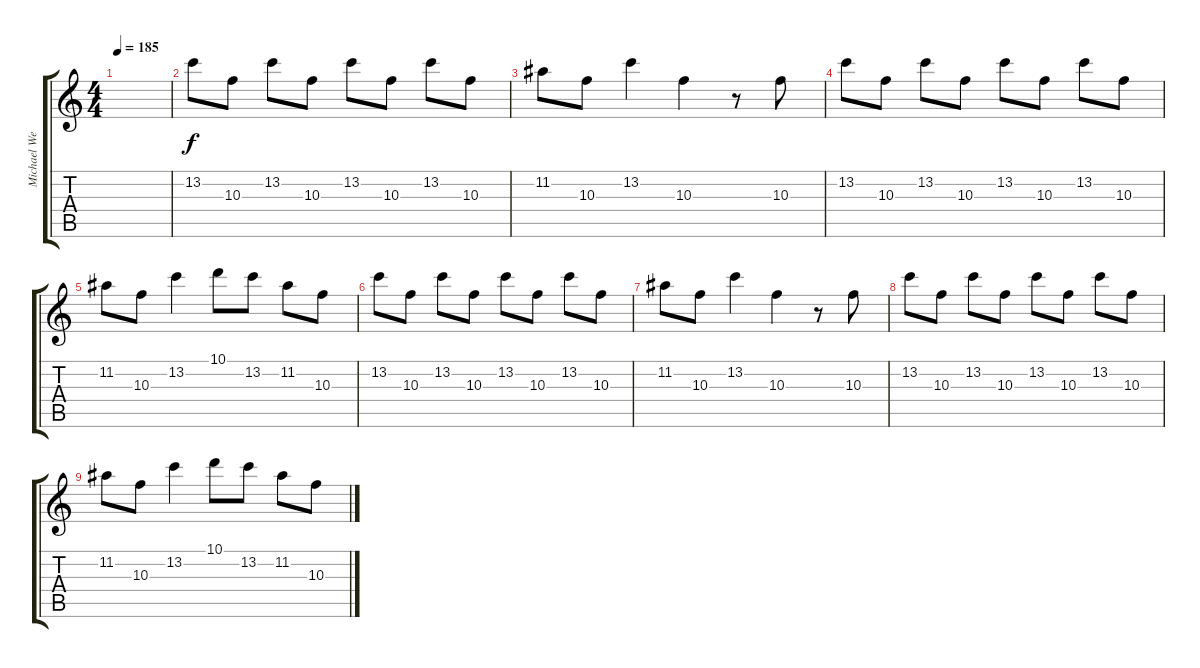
\track ("Michael Weikath" "Michael We") {instrument overdrivenguitar}
\staff {score tabs}
\tuning (E4 B3 G3 D3 A2 E2) {hide}
\ts (4 4)
\tempo 185
\clef g2
\ks c
|
13.2.8 10.3.8 13.2.8 10.3.8 13.2.8 10.3.8 13.2.8 10.3.8 |
11.2.8 10.3.8 13.2.4 10.3.4 r.8 10.3.8 |
13.2.8 10.3.8 13.2.8 10.3.8 13.2.8 10.3.8 13.2.8 10.3.8 |
11.2.8 10.3.8 13.2.4 10.1.8 13.2.8 11.2.8 10.3.8 |
13.2.8 10.3.8 13.2.8 10.3.8 13.2.8 10.3.8 13.2.8 10.3.8 |
11.2.8 10.3.8 13.2.4 10.3.4 r.8 10.3.8 |
13.2.8 10.3.8 13.2.8 10.3.8 13.2.8 10.3.8 13.2.8 10.3.8 |
11.2.8 10.3.8 13.2.4 10.1.8 13.2.8 11.2.8 10.3.8
